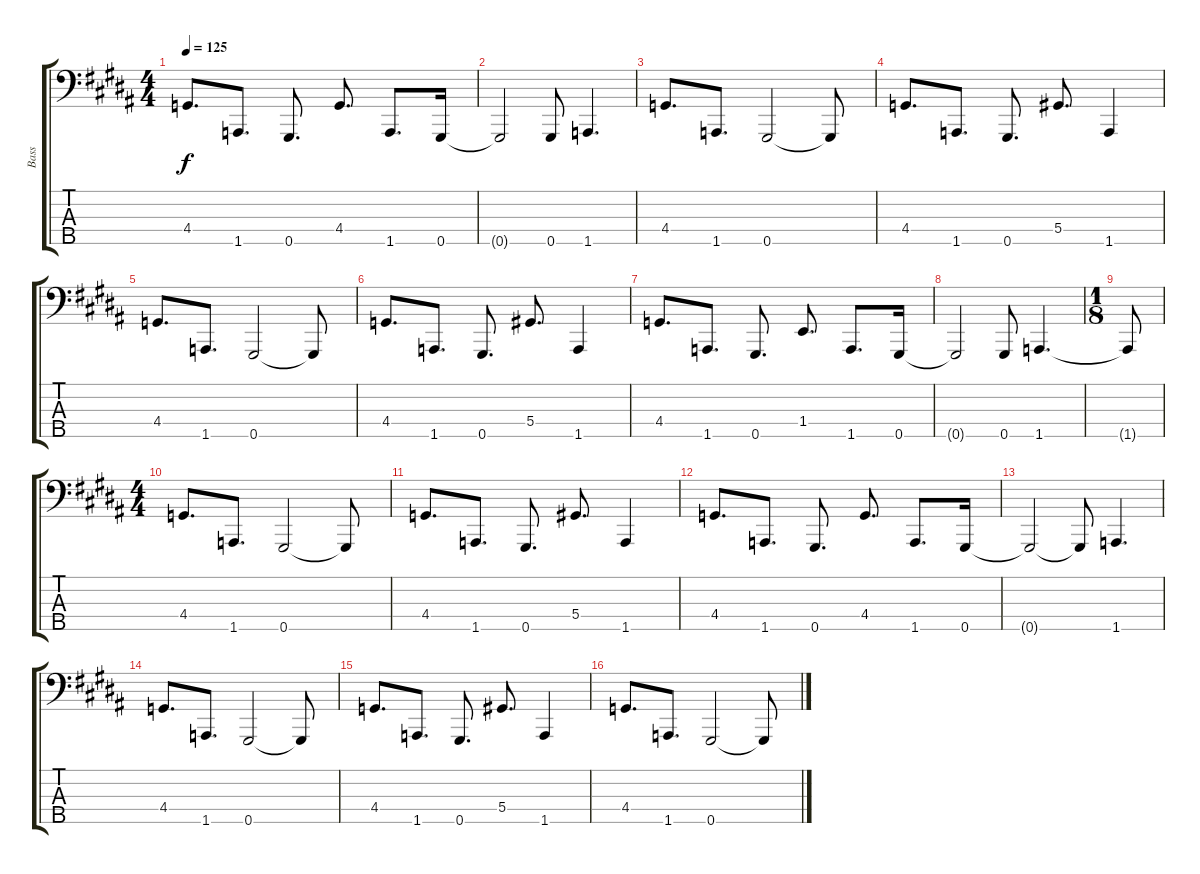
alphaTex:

\track ("Bass" "Bass") {instrument electricbassfinger}
\staff {score tabs}
\tuning (F2 Db2 Ab1 Eb1 Ab0) {hide}
\ts (4 4)
\tempo 125
\clef f4
\ks g#minor
4.4.8{d dy f} 1.5.8{d} 0.5.8{d} 4.4.8{d} 1.5.8{d} 0.5.16 |
0.5{t}.2 0.5.8 1.5.4{d} |
4.4.8{d} 1.5.8{d} 0.5.2 0.5{t}.8 |
4.4.8{d} 1.5.8{d} 0.5.8{d} 5.4.8{d} 1.5.4 |
4.4.8{d} 1.5.8{d} 0.5.2 0.5{t}.8 |
4.4.8{d} 1.5.8{d} 0.5.8{d} 5.4.8{d} 1.5.4 |
4.4.8{d} 1.5.8{d} 0.5.8{d} 1.4.8{d} 1.5.8{d} 0.5.16 |
0.5{t}.2 0.5.8 1.5.4{d} |
\ts (1 8)
1.5{t}.8 |
\ts (4 4)
4.4.8{d} 1.5.8{d} 0.5.2 0.5{t}.8 |
4.4.8{d} 1.5.8{d} 0.5.8{d} 5.4.8{d} 1.5.4 |
4.4.8{d} 1.5.8{d} 0.5.8{d} 4.4.8{d} 1.5.8{d} 0.5.16 |
0.5{t}.2 0.5{t}.8 1.5.4{d} |
4.4.8{d} 1.5.8{d} 0.5.2 0.5{t}.8 |
4.4.8{d} 1.5.8{d} 0.5.8{d} 5.4.8{d} 1.5.4 |
4.4.8{d} 1.5.8{d} 0.5.2 0.5{t}.8
